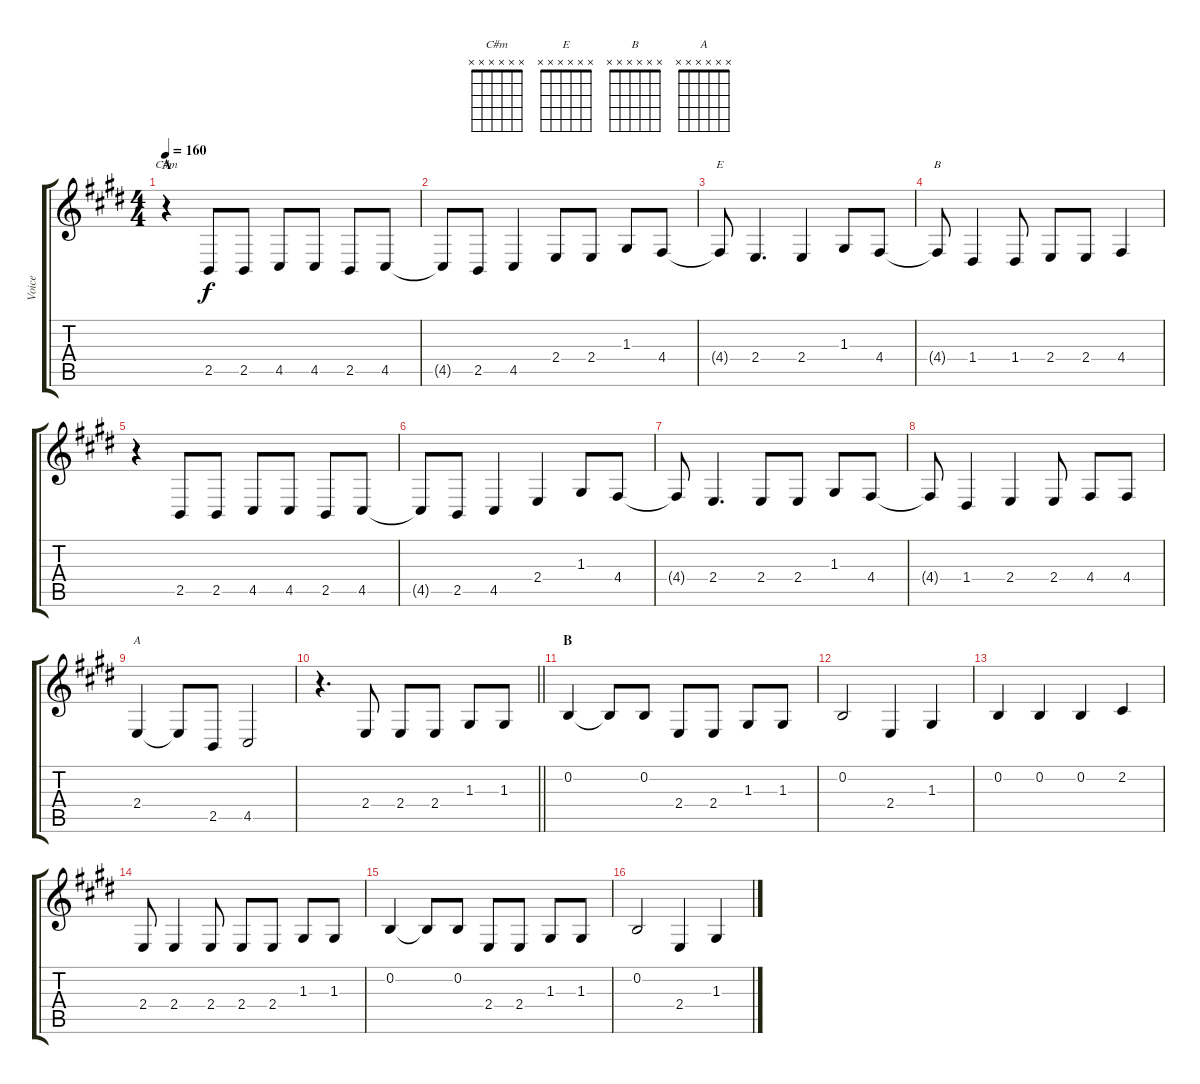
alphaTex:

\track ("Voice" "Voice") {instrument lead2sawtooth}
\staff {score tabs}
\tuning (E4 B3 G3 D3 A2 E2) {hide}
\chord ("C#m" x x x x x x)
\chord ("E" x x x x x x)
\chord ("B" x x x x x x)
\chord ("A" x x x x x x)
\ts (4 4)
\section ("" "A")
\tempo 160
\clef g2
\ks e
r.4{ch "C#m" dy f} 2.5.8 2.5.8 4.5.8 4.5.8 2.5.8 4.5.8 |
4.5{t}.8 2.5.8 4.5.4 2.4.8 2.4.8 1.3.8 4.4.8 |
4.4{t}.8{ch "E"} 2.4.4{d} 2.4.4 1.3.8 4.4.8 |
4.4{t}.8{ch "B"} 1.4.4 1.4.8 2.4.8 2.4.8 4.4.4 |
r.4 2.5.8 2.5.8 4.5.8 4.5.8 2.5.8 4.5.8 |
4.5{t}.8 2.5.8 4.5.4 2.4.4 1.3.8 4.4.8 |
4.4{t}.8 2.4.4{d} 2.4.8 2.4.8 1.3.8 4.4.8 |
4.4{t}.8 1.4.4 2.4.4 2.4.8 4.4.8 4.4.8 |
2.4.4{ch "A"} 2.4{t}.8 2.5.8 4.5.2 |
\barLineRight lightlight
r.4{d} 2.4.8 2.4.8 2.4.8 1.3.8 1.3.8 |
\section ("" "B")
0.2.4 0.2{t}.8 0.2.8 2.4.8 2.4.8 1.3.8 1.3.8 |
0.2.2 2.4.4 1.3.4 |
0.2.4 0.2.4 0.2.4 2.2.4 |
2.4.8 2.4.4 2.4.8 2.4.8 2.4.8 1.3.8 1.3.8 |
0.2.4 0.2{t}.8 0.2.8 2.4.8 2.4.8 1.3.8 1.3.8 |
0.2.2 2.4.4 1.3.4
